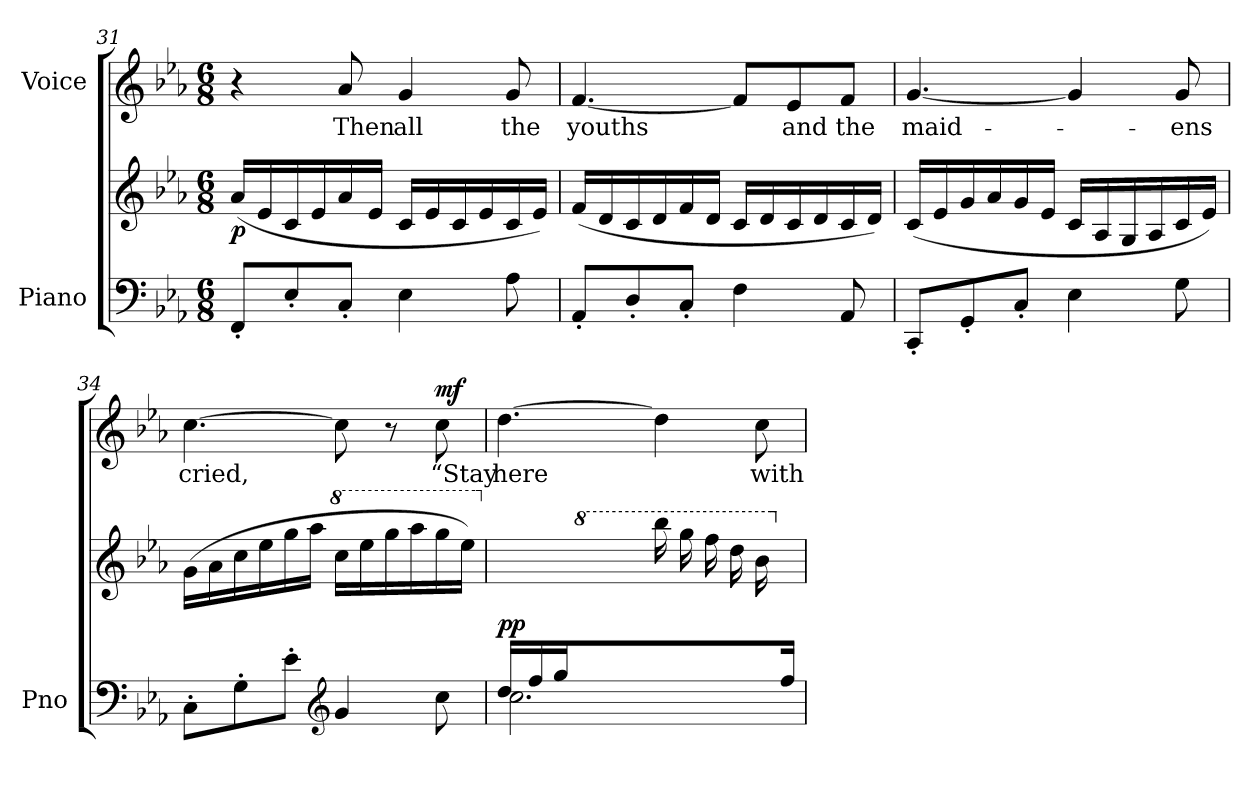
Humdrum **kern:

**kern	**kern	**dynam	**kern	**text	**dynam
*part2	*part2	*part2	*part1	*part1	*part1
*staff3	*staff2	*staff2/3	*staff1	*staff1	*staff1
*I"Piano	*	*	*I"Voice	*	*
*I'Pno	*	*	*	*	*
*clefF4	*clefG2	*	*clefG2	*	*
*k[b-e-a-]	*k[b-e-a-]	*	*k[b-e-a-]	*	*
*M6/8	*M6/8	*	*M6/8	*	*
=31	=31	=31	=31	=31	=31
!	!	!LO:DY:b	!	!	!LO:DY:a
!	!	!	!	!	!LO:DY:n=1:a
8FF'/L	(16a-/LL	p	4r	.	p other-dynamics
.	16e-/	.	.	.	.
8E-'/	16c/	.	.	.	.
.	16e-/	.	.	.	.
!	!	!	!	!LO:LY:b	!
8C'/J	16a-/	.	8a-/	Then	.
.	16e-/JJ	.	.	.	.
!	!	!	!	!LO:LY:b	!
4E-\	16c/LL	.	4g/	all	.
.	16e-/	.	.	.	.
.	16c/	.	.	.	.
.	16e-/	.	.	.	.
!	!	!	!	!LO:LY:b	!
8A-\	16c/	.	8g/	the	.
.	16e-/JJ)	.	.	.	.
!!LO:PB:g=z
=32	=32	=32	=32	=32	=32
!	!	!	!	!LO:LY:b	!
8AA-'/L	(16f/LL	.	[4.f/	youths	.
.	16d/	.	.	.	.
8D'/	16c/	.	.	.	.
.	16d/	.	.	.	.
8C'/J	16f/	.	.	.	.
.	16d/JJ	.	.	.	.
4F\	16c/LL	.	8f/L]	.	.
.	16d/	.	.	.	.
!	!	!	!	!LO:LY:b	!
.	16c/	.	8e-/	and	.
.	16d/	.	.	.	.
!	!	!	!	!LO:LY:b	!
8AA-/	16c/	.	8f/J	the	.
.	16d/JJ)	.	.	.	.
!!LO:LB:g=z
=33	=33	=33	=33	=33	=33
!	!	!	!	!LO:LY:b	!
8CC'/L	(16c/LL	.	[4.g/	maid-	.
.	16e-/	.	.	.	.
8GG'/	16g/	.	.	.	.
.	16a-/	.	.	.	.
8C'/J	16g/	.	.	.	.
.	16e-/JJ	.	.	.	.
4E-\	16c/LL	.	4g/]	.	.
.	16A-/	.	.	.	.
.	16G/	.	.	.	.
.	16A-/	.	.	.	.
!	!	!	!	!LO:LY:b	!
8G\	16c/	.	8g/	-ens	.
.	16e-/JJ)	.	.	.	.
=34	=34	=34	=34	=34	=34
!	!	!	!	!LO:LY:b	!
8C'\L	(16g\LL	.	[4.cc\	cried,	.
.	16a-\	.	.	.	.
8G'\	16cc\	.	.	.	.
.	16ee-\	.	.	.	.
8e-'\J	16gg\	.	.	.	.
.	16aa-\JJ	.	.	.	.
*clefG2	*	*	*	*	*
*	*8va	*	*	*	*
4g/	16ccc\LL	.	8cc\]	.	.
.	16eee-\	.	.	.	.
.	16ggg\	.	8r	.	.
.	16aaa-\	.	.	.	.
!	!	!	!	!LO:LY:b	!LO:DY:a
8cc\	16ggg\	.	8cc\	“Stay	mf
.	16eee-\JJ)	.	.	.	.
!!LO:LB:g=z
=35	=35	=35	=35	=35	=35
*^	*	*	*	*	*
*	*	*X8va	*	*	*	*
!	!	!	!LO:DY:b	!	!LO:LY:b	!
16dd/LL	2.cc\	8.ryy	pp	[4.dd\	here	.
16ff/	.	.	.	.	.	.
16gg/	.	.	.	.	.	.
*	*	*8va	*	*	*	*
2ryy	.	16bb-\	.	.	.	.
.	.	16ddd\	.	.	.	.
.	.	16fff\JJ	.	.	.	.
.	.	16bbb-\LL	.	4dd\]	.	.
.	.	16ggg\	.	.	.	.
.	.	16fff\	.	.	.	.
.	.	16ddd\	.	.	.	.
!	!	!	!	!	!LO:LY:b	!
.	.	16bb-\	.	8cc\	with	.
*	*	*X8va	*	*	*	*
16ff/JJ	.	16ryy	.	.	.	.
*v	*v	*	*	*	*	*
=	=	=	=	=	=
*-	*-	*-	*-	*-	*-
